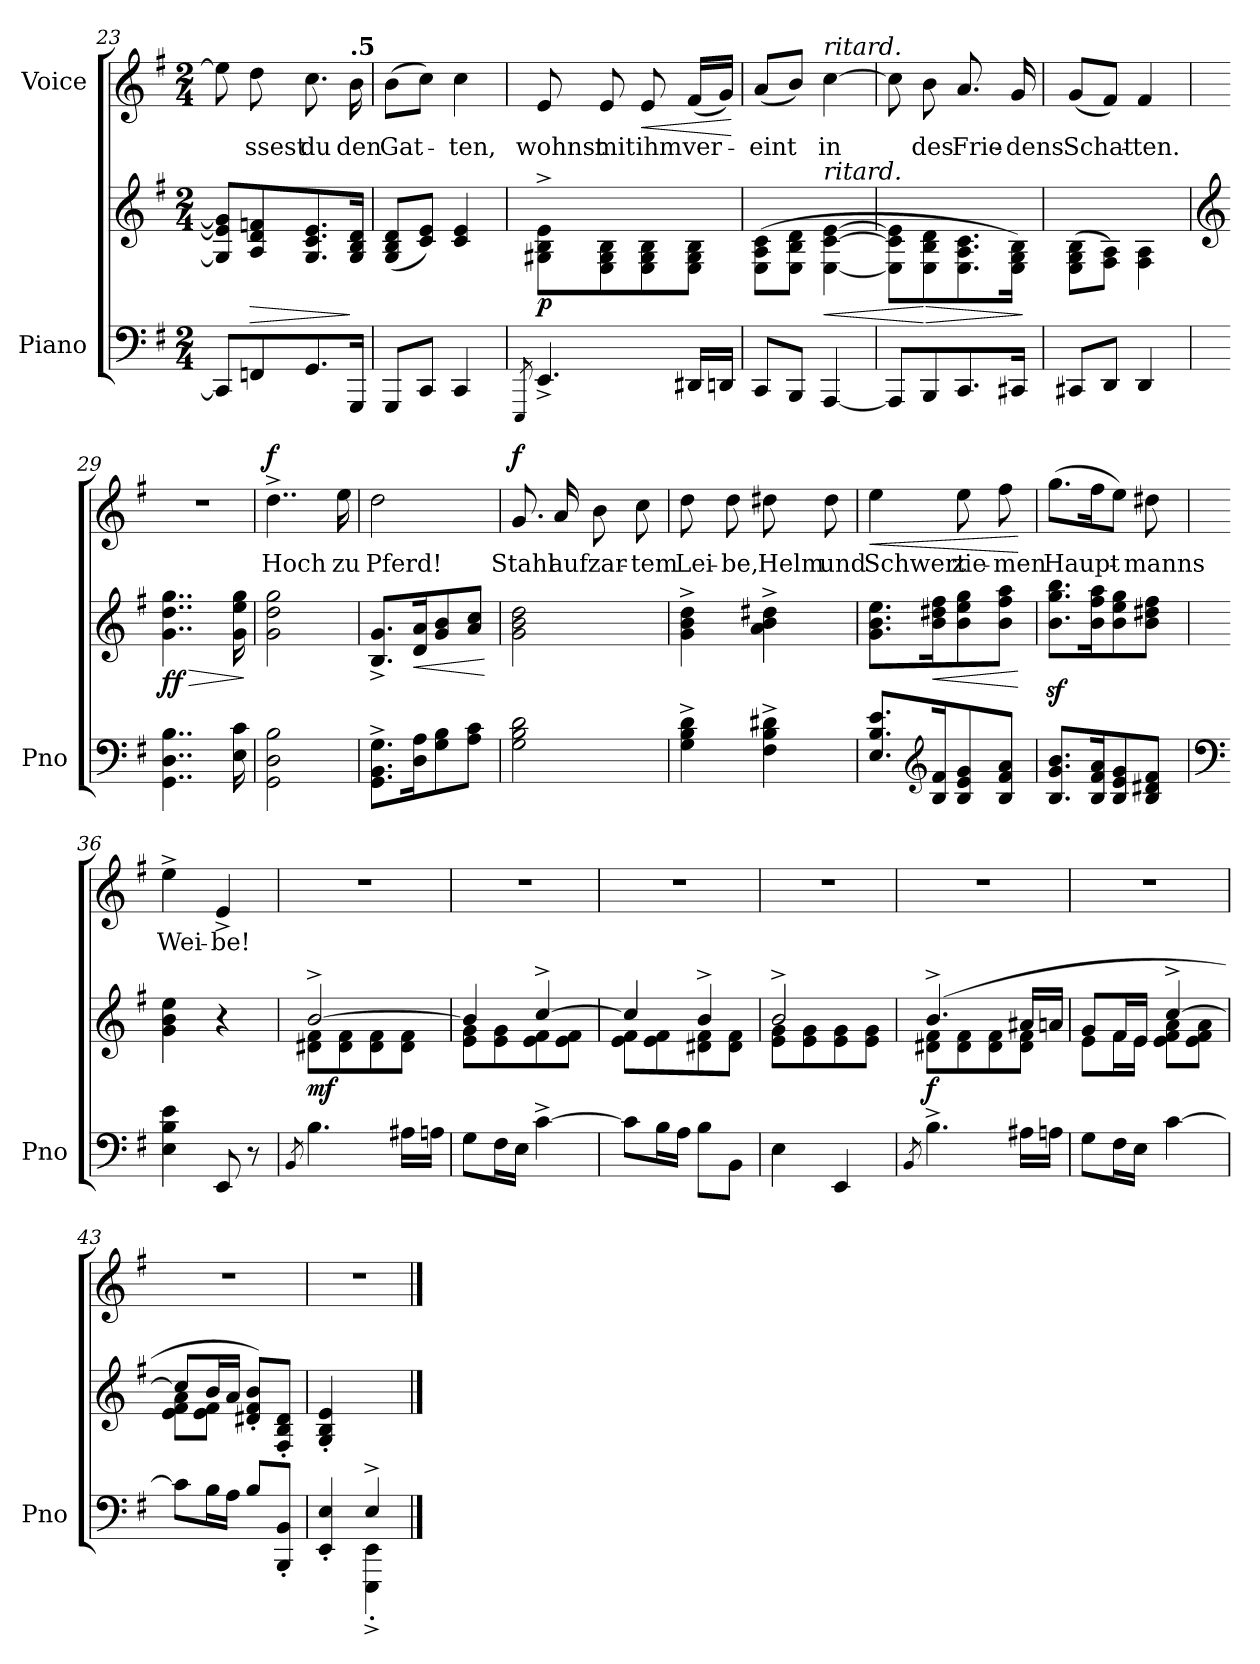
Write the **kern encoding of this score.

**kern	**kern	**dynam	**kern	**text	**dynam
*part2	*part2	*part2	*part1	*part1	*part1
*staff3	*staff2	*staff2/3	*staff1	*staff1	*staff1
*I"Piano	*	*	*I"Voice	*	*
*I'Pno	*	*	*	*	*
!!LO:PB:g=z
*clefF4	*clefG2	*	*clefG2	*	*
*k[f#]	*k[f#]	*	*k[f#]	*	*
*M2/4	*M2/4	*	*M2/4	*	*
*MM100	*MM100	*	*MM100	*	*
=23	=23	=23	=23	=23	=23
8CC/L]	8G/] 8e/] 8g/]L	.	8ee\]	.	.
*	*	*	*MM95	*	*
!	!	!LO:HP:b	!	!LO:LY:b	!
8FFn/	8A/ 8d/ 8fn/	>	8dd\	-ssest	.
*	*	*	*MM90	*	*
!	!	!	!	!LO:LY:b	!
8.GG/	8.G/ 8.c/ 8.e/	.	8.cc\	du	.
*	*	*	*MM82	*	*
!	!	!	!LO:TX:a:B:t=.5	!	!
!	!	!	!	!LO:LY:b	!
16GGG/Jk	16G/ 16B/ 16d/Jk	]	16b\	den	.
=24	=24	=24	=24	=24	=24
*	*	*	*MM80	*	*
!	!	!	!	!LO:LY:b	!
8GGG/L	(<8G/ 8B/ 8d/L	.	(>8b\L	Gat-	.
*	*	*	*MM75	*	*
8CC/J	8c/ 8e/J)	.	8cc\J)	.	.
*	*	*	*MM70	*	*
!	!	!	!	!LO:LY:b	!
4CC/	4c/ 4e/	.	4cc\	-ten,	.
=25	=25	=25	=25	=25	=25
*	*	*	*MM120	*	*
8qEEE/	.	.	.	.	.
*	*clefF4	*	*	*	*
!	!	!LO:DY:b	!	!LO:LY:b	!
4.EE^/	8G#X\^ 8B\^ 8e\^L	p	8e/	wohnst	.
!	!	!	!	!LO:LY:b	!
.	8E\ 8G#\ 8B\	.	8e/	mit	.
!	!	!	!	!LO:LY:b	!LO:HP:b
.	8E\ 8G#\ 8B\	.	8e/	ihm	<
!	!	!	!	!LO:LY:b	!
16DD#X/LL	8E\ 8G#\ 8B\J	.	(<16f#/LL	ver-	.
16DDn/JJ	.	.	16g/JJ)	.	.
.	.	.	.	.	[
=26	=26	=26	=26	=26	=26
!	!	!	!	!LO:LY:b	!
8CC/L	(>8E\ 8A\ 8c\L	.	(<8a/L	-eint	.
8BBB/J	8E\ 8B\ 8d\J	.	8b/J)	.	.
*	*	*	*MM120	*	*
!	!	!	!LO:TX:a:i:t=ritard.	!	!
!	!LO:TX:a:i:t=ritard.	!	!	!	!
!	!	!LO:HP:b	!	!LO:LY:b	!
[4AAA/	[4E\ [4c\ [4e\	<	[4cc\	-in	.
=27	=27	=27	=27	=27	=27
*	*	*	*MM108	*	*
8AAA/L]	8E\] 8c\] 8e\]L	.	8cc\]	.	.
*	*	*	*MM102	*	*
!	!	!LO:HP:n=1:b	!	!LO:LY:b	!
8BBB/	8E\ 8B\ 8d\	[ >	8b\	des	.
*	*	*	*MM96	*	*
!	!	!	!	!LO:LY:b	!
8.CC/	8.E\ 8.A\ 8.c\	.	8.a/	Frie-	.
*	*	*	*MM87	*	*
!	!	!	!	!LO:LY:b	!
16CC#X/Jk	16E\ 16G\ 16B\Jk)	.	16g/	-dens	.
.	.	]	.	.	.
=28	=28	=28	=28	=28	=28
*	*	*	*MM84	*	*
!	!	!	!	!LO:LY:b	!
8CC#X/L	(>8E\ 8G\ 8B\L	.	(<8g/L	Schat-	.
*	*	*	*MM78	*	*
8DD/J	8F#\ 8A\J)	.	8f#/J)	.	.
*	*	*	*MM72	*	*
!	!	!	!	!LO:LY:b	!
4DD/	4F#\ 4A\	.	4f#/	-ten.	.
=29	=29	=29	=29	=29	=29
*	*clefG2	*	*	*	*
*	*	*	*MM120	*	*
!	!	!LO:HP:b	!	!	!
!	!	!LO:DY:n=1:b	!	!	!
4..GG\ 4..D\ 4..B\	4..g\ 4..dd\ 4..gg\	> ff	2r	.	.
16E\ 16c\	16g\ 16ee\ 16gg\	.	.	.	.
.	.	]	.	.	.
!!LO:LB:g=z
=30	=30	=30	=30	=30	=30
!	!	!	!	!LO:LY:b	!LO:DY:a
2GG\ 2D\ 2B\	2g\ 2dd\ 2gg\	.	4..dd^\	Hoch	f
!	!	!	!	!LO:LY:b	!
.	.	.	16ee\	zu	.
=31	=31	=31	=31	=31	=31
!	!	!	!	!LO:LY:b	!
8.GG\^ 8.BB\^ 8.G\^L	8.B/^ 8.g/^L	.	2dd\	Pferd!	.
!	!	!LO:HP:b	!	!	!
16D\ 16A\K	16d/ 16a/K	<	.	.	.
8G\ 8B\	8g/ 8b/	.	.	.	.
8A\ 8c\J	8a/ 8cc/J	.	.	.	.
.	.	[	.	.	.
=32	=32	=32	=32	=32	=32
!	!	!	!	!LO:LY:b	!LO:DY:a
2G\ 2B\ 2d\	2g\ 2b\ 2dd\	.	8.g/	Stahl	f
!	!	!	!	!LO:LY:b	!
.	.	.	16a/	auf	.
!	!	!	!	!LO:LY:b	!
.	.	.	8b\	zar-	.
!	!	!	!	!LO:LY:b	!
.	.	.	8cc\	-tem	.
=33	=33	=33	=33	=33	=33
!	!	!	!	!LO:LY:b	!
4G\^ 4B\^ 4d\^	4g\^ 4b\^ 4dd\^	.	8dd\	Lei-	.
!	!	!	!	!LO:LY:b	!
.	.	.	8dd\	-be,	.
!	!	!	!	!LO:LY:b	!
4F#\^ 4B\^ 4d#X\^	4a\^ 4b\^ 4dd#X\^	.	8dd#X\	Helm	.
!	!	!	!	!LO:LY:b	!
.	.	.	8dd#\	und	.
=34	=34	=34	=34	=34	=34
!	!	!	!	!LO:LY:b	!LO:HP:b
8.E/ 8.B/ 8.e/L	8.g\ 8.b\ 8.ee\L	.	4ee\	Schwert	<
*clefG2	*	*	*	*	*
!	!	!LO:HP:b	!	!	!
16B/ 16f#/K	16b\ 16dd#X\ 16ff#\K	<	.	.	.
!	!	!	!	!LO:LY:b	!
8B/ 8e/ 8g/	8b\ 8ee\ 8gg\	.	8ee\	zie-	.
!	!	!	!	!LO:LY:b	!
8B/ 8f#/ 8a/J	8b\ 8ff#\ 8aa\J	.	8ff#\	-men	.
.	.	[	.	.	[
=35	=35	=35	=35	=35	=35
!	!	!	!	!LO:LY:b	!
8.B/ 8.g/ 8.b/L	8.b\z< 8.gg\z< 8.bb\z<L	.	(>8.gg\L	Haupt-	.
16B/ 16f#/ 16a/K	16b\ 16ff#\ 16aa\K	.	16ff#\K	.	.
8B/ 8e/ 8g/	8b\ 8ee\ 8gg\	.	8ee\J)	.	.
!	!	!	!	!LO:LY:b	!
8B/ 8d#X/ 8f#/J	8b\ 8dd#X\ 8ff#\J	.	8dd#X\	-manns	.
=36	=36	=36	=36	=36	=36
*clefF4	*	*	*	*	*
!	!	!	!	!LO:LY:b	!
4E\ 4B\ 4e\	4g\ 4b\ 4ee\	.	4ee^\	Wei-	.
!	!	!	!	!LO:LY:b	!
8EE/	4r	.	4e^/	-be!	.
8r	.	.	.	.	.
!!LO:LB:g=z
=37	=37	=37	=37	=37	=37
8qBB/	.	.	.	.	.
*	*^	*	*	*	*
!	!	!	!LO:DY:b	!	!	!
4.B\	[2b^/	8d#X\ 8f#\L	mf	2r	.	.
.	.	8d#\ 8f#\	.	.	.	.
.	.	8d#\ 8f#\	.	.	.	.
16A#X\LL	.	8d#\ 8f#\J	.	.	.	.
16An\JJ	.	.	.	.	.	.
=38	=38	=38	=38	=38	=38	=38
8G\L	4b/]	8e\ 8g\L	.	2r	.	.
16F#\L	.	8e\ 8g\	.	.	.	.
16E\JJ	.	.	.	.	.	.
[4c^\	[4cc^/	8e\ 8f#\	.	.	.	.
.	.	8e\ 8f#\J	.	.	.	.
=39	=39	=39	=39	=39	=39	=39
8c\L]	4cc/]	8e\ 8f#\L	.	2r	.	.
16B\L	.	8e\ 8f#\	.	.	.	.
16A\JJ	.	.	.	.	.	.
8B\L	4b^/	8d#X\ 8f#\	.	.	.	.
8BB\J	.	8d#\ 8f#\J	.	.	.	.
=40	=40	=40	=40	=40	=40	=40
4E\	2b^/	8e\ 8g\L	.	2r	.	.
.	.	8e\ 8g\	.	.	.	.
4EE/	.	8e\ 8g\	.	.	.	.
.	.	8e\ 8g\J	.	.	.	.
=41	=41	=41	=41	=41	=41	=41
8qBB/	.	.	.	.	.	.
!	!	!	!LO:DY:b	!	!	!
4.B^\	(>4.b^/	8d#X\ 8f#\L	f	2r	.	.
.	.	8d#\ 8f#\	.	.	.	.
.	.	8d#\ 8f#\	.	.	.	.
16A#X\LL	16a#X/LL	8d#\ 8f#\J	.	.	.	.
16An\JJ	16an/JJ	.	.	.	.	.
=42	=42	=42	=42	=42	=42	=42
8G\L	8g/L	8e\L	.	2r	.	.
16F#\L	16f#/L	16f#\L	.	.	.	.
16E\JJ	16e/JJ	16e\JJ	.	.	.	.
[4c\	[4cc^/	8e\ 8f#\ 8a\L	.	.	.	.
.	.	8e\ 8f#\ 8a\J	.	.	.	.
=43	=43	=43	=43	=43	=43	=43
8c\L]	8cc/L]	8e\ 8f#\ 8a\L	.	2r	.	.
16B\L	16b/L	8e\ 8f#\J	.	.	.	.
16A\JJ	16a/JJ	.	.	.	.	.
8B/L	8d#X/' 8f#/' 8b/'L)	4ryy	.	.	.	.
8BBB/' 8BB/'J	8F#/' 8B/' 8d#/'J	.	.	.	.	.
*	*v	*v	*	*	*	*
=44	=44	=44	=44	=44	=44
*^	*	*	*	*	*
4ryy	4EE/' 4E/'	4G/' 4B/' 4e/'	.	2r	.	.
4E^/	4EEE\'^ 4EE\'^	4ryy	.	.	.	.
*v	*v	*	*	*	*	*
==	==	==	==	==	==
*-	*-	*-	*-	*-	*-
